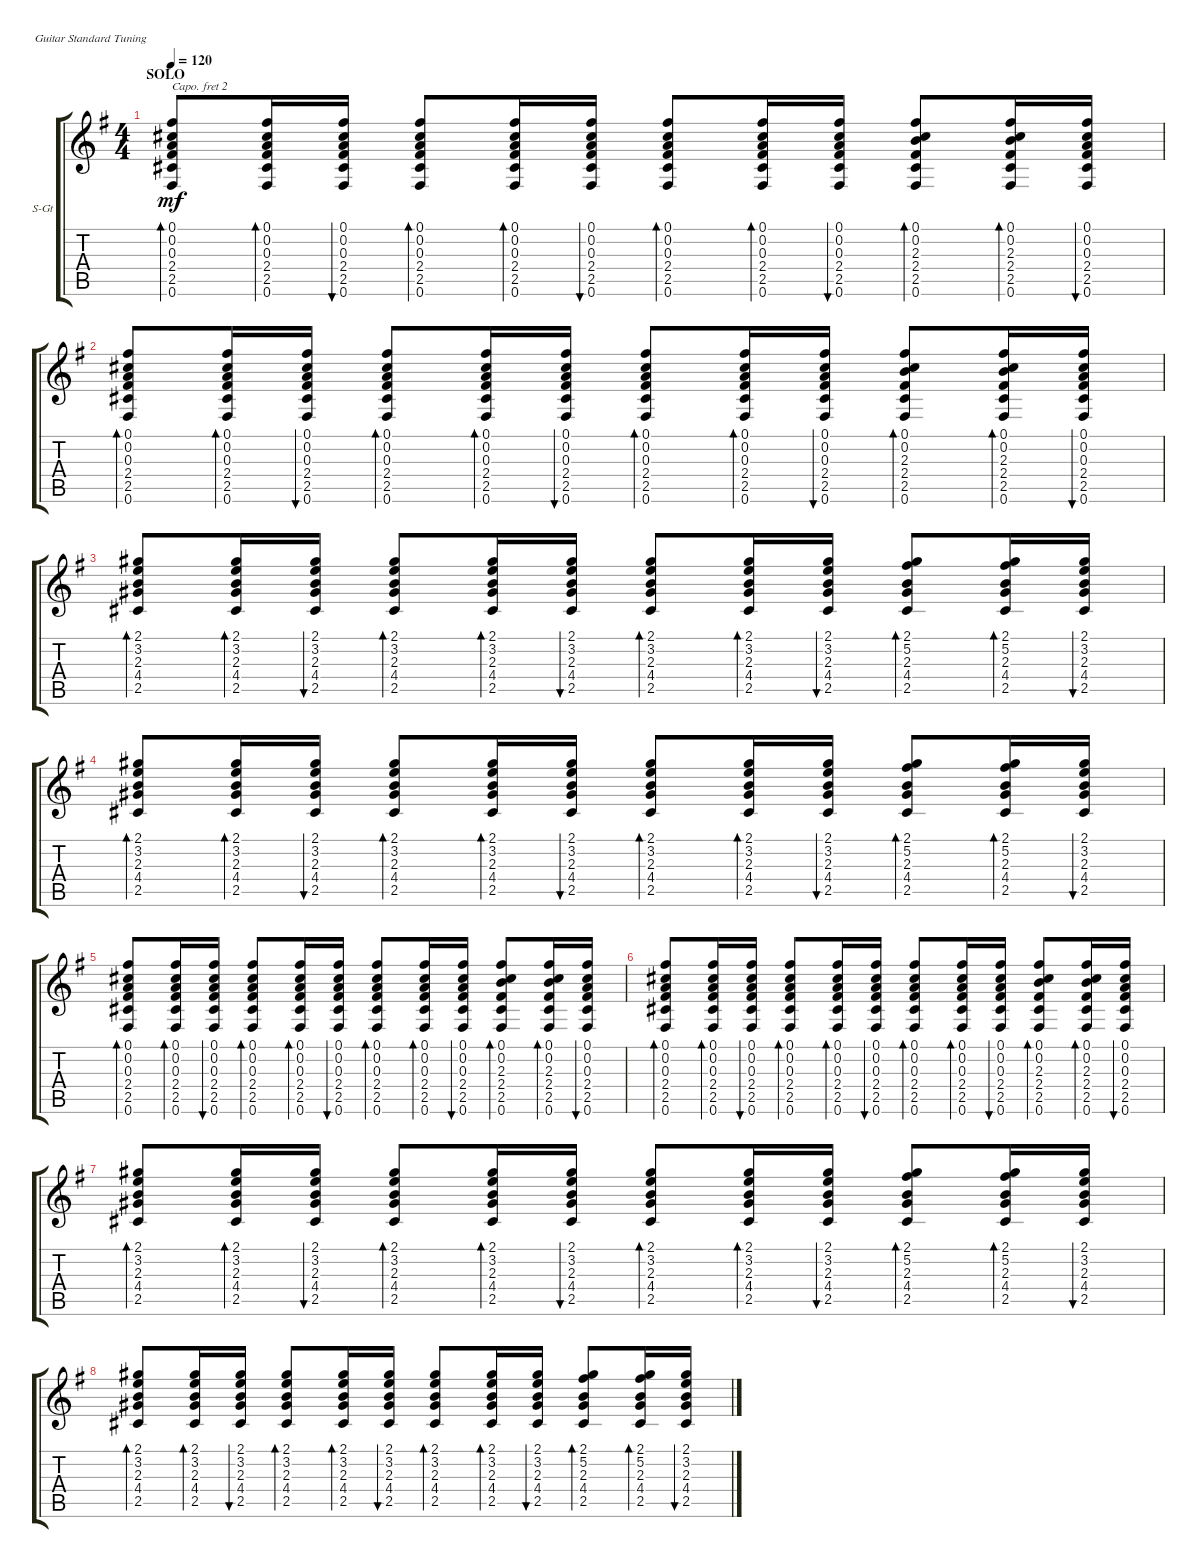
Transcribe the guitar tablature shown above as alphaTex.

\defaultSystemsLayout 4
\bracketExtendMode groupsimilarinstruments
\firstSystemTrackNameOrientation horizontal
\otherSystemsTrackNameOrientation horizontal
\track ("Steel Guitar" "S-Gt") {instrument acousticguitarsteel}
\staff {score tabs}
\capo 2
\tuning (E4 B3 G3 D3 A2 E2)
\ts (4 4)
\section ("" "SOLO")
\tempo 120
\clef g2
\ks eminor
(0.6 2.5 2.4 0.3 0.2 0.1).8{bd 30 dy mf} (0.6 2.5 2.4 0.3 0.2 0.1).16{bd 30} (0.6 2.5 2.4 0.3 0.2 0.1).16{bu 30} (0.6 2.5 2.4 0.3 0.2 0.1).8{bd 30} (0.6 2.5 2.4 0.3 0.2 0.1).16{bd 30} (0.6 2.5 2.4 0.3 0.2 0.1).16{bu 30} (0.6 2.5 2.4 0.3 0.2 0.1).8{bd 30} (0.6 2.5 2.4 0.3 0.2 0.1).16{bd 30} (0.6 2.5 2.4 0.3 0.2 0.1).16{bu 30} (0.6 2.5 2.4 2.3 0.2 0.1).8{bd 30} (0.6 2.5 2.4 2.3 0.2 0.1).16{bd 30} (0.6 2.5 2.4 0.3 0.2 0.1).16{bu 30} |
(0.6 2.5 2.4 0.3 0.2 0.1).8{bd 30} (0.6 2.5 2.4 0.3 0.2 0.1).16{bd 30} (0.6 2.5 2.4 0.3 0.2 0.1).16{bu 30} (0.6 2.5 2.4 0.3 0.2 0.1).8{bd 30} (0.6 2.5 2.4 0.3 0.2 0.1).16{bd 30} (0.6 2.5 2.4 0.3 0.2 0.1).16{bu 30} (0.6 2.5 2.4 0.3 0.2 0.1).8{bd 30} (0.6 2.5 2.4 0.3 0.2 0.1).16{bd 30} (0.6 2.5 2.4 0.3 0.2 0.1).16{bu 30} (0.6 2.5 2.4 2.3 0.2 0.1).8{bd 30} (0.6 2.5 2.4 2.3 0.2 0.1).16{bd 30} (0.6 2.5 2.4 0.3 0.2 0.1).16{bu 30} |
(2.5 4.4 2.3 3.2 2.1).8{bd 30} (2.5 4.4 2.3 3.2 2.1).16{bd 30} (2.5 4.4 2.3 3.2 2.1).16{bu 30} (2.5 4.4 2.3 3.2 2.1).8{bd 30} (2.5 4.4 2.3 3.2 2.1).16{bd 30} (2.5 4.4 2.3 3.2 2.1).16{bu 30} (2.5 4.4 2.3 3.2 2.1).8{bd 30} (2.5 4.4 2.3 3.2 2.1).16{bd 30} (2.5 4.4 2.3 3.2 2.1).16{bu 30} (2.5 4.4 2.3 5.2 2.1).8{bd 30} (2.5 4.4 2.3 5.2 2.1).16{bd 30} (2.5 4.4 2.3 3.2 2.1).16{bu 30} |
(2.5 4.4 2.3 3.2 2.1).8{bd 30} (2.5 4.4 2.3 3.2 2.1).16{bd 30} (2.5 4.4 2.3 3.2 2.1).16{bu 30} (2.5 4.4 2.3 3.2 2.1).8{bd 30} (2.5 4.4 2.3 3.2 2.1).16{bd 30} (2.5 4.4 2.3 3.2 2.1).16{bu 30} (2.5 4.4 2.3 3.2 2.1).8{bd 30} (2.5 4.4 2.3 3.2 2.1).16{bd 30} (2.5 4.4 2.3 3.2 2.1).16{bu 30} (2.5 4.4 2.3 5.2 2.1).8{bd 30} (2.5 4.4 2.3 5.2 2.1).16{bd 30} (2.5 4.4 2.3 3.2 2.1).16{bu 30} |
(0.6 2.5 2.4 0.3 0.2 0.1).8{bd 30} (0.6 2.5 2.4 0.3 0.2 0.1).16{bd 30} (0.6 2.5 2.4 0.3 0.2 0.1).16{bu 30} (0.6 2.5 2.4 0.3 0.2 0.1).8{bd 30} (0.6 2.5 2.4 0.3 0.2 0.1).16{bd 30} (0.6 2.5 2.4 0.3 0.2 0.1).16{bu 30} (0.6 2.5 2.4 0.3 0.2 0.1).8{bd 30} (0.6 2.5 2.4 0.3 0.2 0.1).16{bd 30} (0.6 2.5 2.4 0.3 0.2 0.1).16{bu 30} (0.6 2.5 2.4 2.3 0.2 0.1).8{bd 30} (0.6 2.5 2.4 2.3 0.2 0.1).16{bd 30} (0.6 2.5 2.4 0.3 0.2 0.1).16{bu 30} |
(0.6 2.5 2.4 0.3 0.2 0.1).8{bd 30} (0.6 2.5 2.4 0.3 0.2 0.1).16{bd 30} (0.6 2.5 2.4 0.3 0.2 0.1).16{bu 30} (0.6 2.5 2.4 0.3 0.2 0.1).8{bd 30} (0.6 2.5 2.4 0.3 0.2 0.1).16{bd 30} (0.6 2.5 2.4 0.3 0.2 0.1).16{bu 30} (0.6 2.5 2.4 0.3 0.2 0.1).8{bd 30} (0.6 2.5 2.4 0.3 0.2 0.1).16{bd 30} (0.6 2.5 2.4 0.3 0.2 0.1).16{bu 30} (0.6 2.5 2.4 2.3 0.2 0.1).8{bd 30} (0.6 2.5 2.4 2.3 0.2 0.1).16{bd 30} (0.6 2.5 2.4 0.3 0.2 0.1).16{bu 30} |
(2.5 4.4 2.3 3.2 2.1).8{bd 30} (2.5 4.4 2.3 3.2 2.1).16{bd 30} (2.5 4.4 2.3 3.2 2.1).16{bu 30} (2.5 4.4 2.3 3.2 2.1).8{bd 30} (2.5 4.4 2.3 3.2 2.1).16{bd 30} (2.5 4.4 2.3 3.2 2.1).16{bu 30} (2.5 4.4 2.3 3.2 2.1).8{bd 30} (2.5 4.4 2.3 3.2 2.1).16{bd 30} (2.5 4.4 2.3 3.2 2.1).16{bu 30} (2.5 4.4 2.3 5.2 2.1).8{bd 30} (2.5 4.4 2.3 5.2 2.1).16{bd 30} (2.5 4.4 2.3 3.2 2.1).16{bu 30} |
(2.5 4.4 2.3 3.2 2.1).8{bd 30} (2.5 4.4 2.3 3.2 2.1).16{bd 30} (2.5 4.4 2.3 3.2 2.1).16{bu 30} (2.5 4.4 2.3 3.2 2.1).8{bd 30} (2.5 4.4 2.3 3.2 2.1).16{bd 30} (2.5 4.4 2.3 3.2 2.1).16{bu 30} (2.5 4.4 2.3 3.2 2.1).8{bd 30} (2.5 4.4 2.3 3.2 2.1).16{bd 30} (2.5 4.4 2.3 3.2 2.1).16{bu 30} (2.5 4.4 2.3 5.2 2.1).8{bd 30} (2.5 4.4 2.3 5.2 2.1).16{bd 30} (2.5 4.4 2.3 3.2 2.1).16{bu 30}
